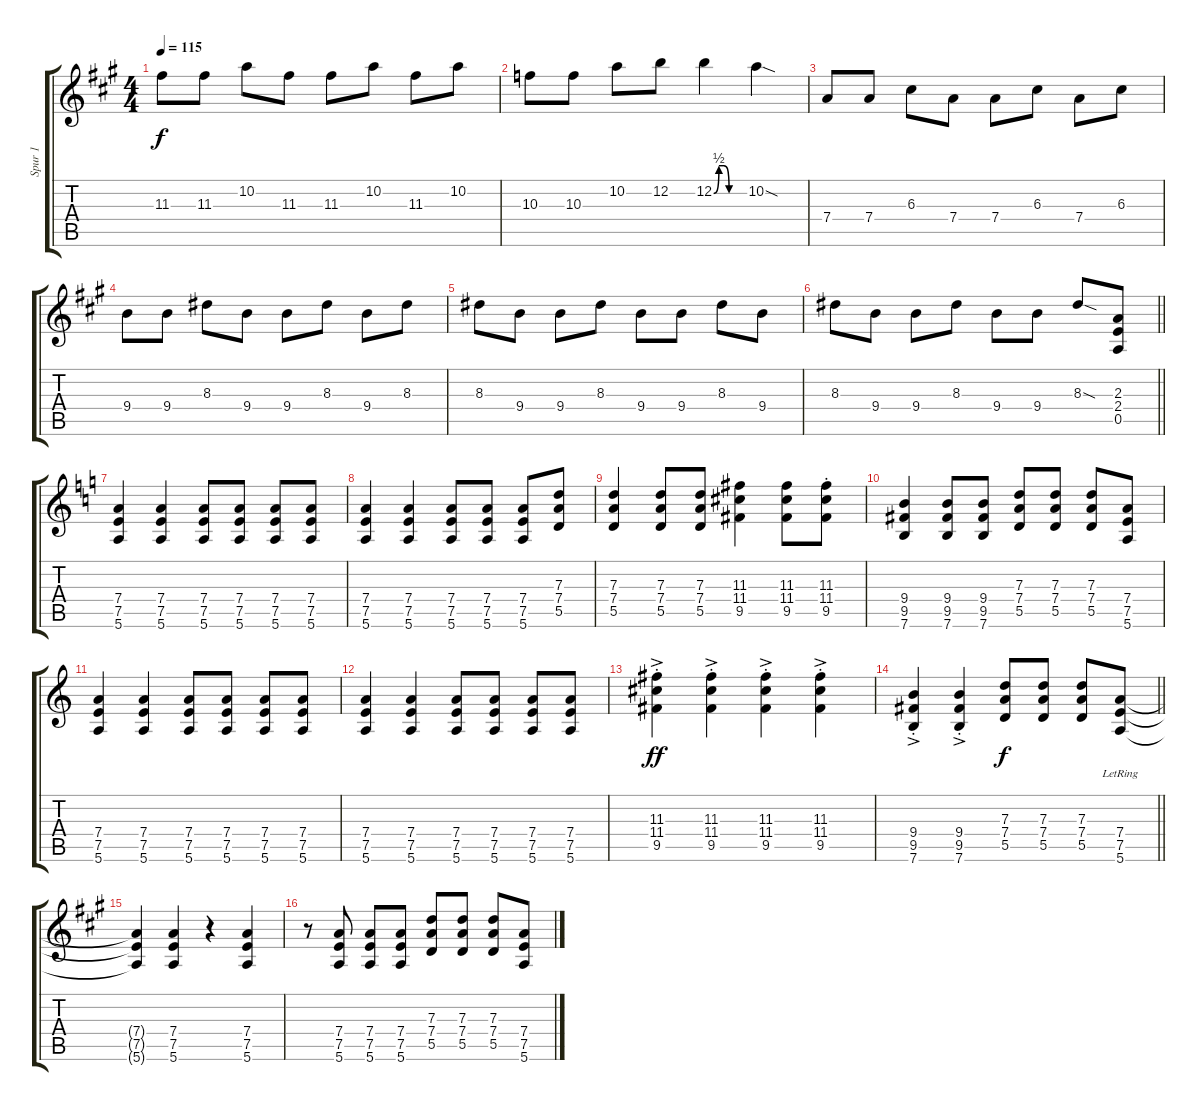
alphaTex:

\track ("Spur 1" "Spur 1") {instrument distortionguitar}
\staff {score tabs}
\tuning (E4 B3 G3 D3 A2 E2) {hide}
\ts (4 4)
\tempo 115
\clef g2
\ks a
11.3.8{dy f} 11.3.8 10.2.8 11.3.8 11.3.8 10.2.8 11.3.8 10.2.8 |
10.3.8 10.3.8 10.2.8 12.2.8 12.2{be (custom 0 0 10 2 20 2 30 0 60 0)}.4 10.2{sod}.4 |
7.4.8 7.4.8 6.3.8 7.4.8 7.4.8 6.3.8 7.4.8 6.3.8 |
9.4.8 9.4.8 8.3.8 9.4.8 9.4.8 8.3.8 9.4.8 8.3.8 |
8.3.8 9.4.8 9.4.8 8.3.8 9.4.8 9.4.8 8.3.8 9.4.8 |
\barLineRight lightlight
8.3.8 9.4.8 9.4.8 8.3.8 9.4.8 9.4.8 8.3{sod}.8 (2.3 2.4 0.5).8 |
\ks c
(7.4 7.5 5.6).4 (7.4 7.5 5.6).4 (7.4 7.5 5.6).8 (7.4 7.5 5.6).8 (7.4 7.5 5.6).8 (7.4 7.5 5.6).8 |
(7.4 7.5 5.6).4 (7.4 7.5 5.6).4 (7.4 7.5 5.6).8 (7.4 7.5 5.6).8 (7.4 7.5 5.6).8 (7.3 7.4 5.5).8 |
(7.3 7.4 5.5).4 (7.3 7.4 5.5).8 (7.3 7.4 5.5).8 (11.3 11.4 9.5).4 (11.3 11.4 9.5).8 (11.3 11.4 9.5{st}).8 |
(9.4 9.5 7.6).4 (9.4 9.5 7.6).8 (9.4 9.5 7.6).8 (7.3 7.4 5.5).8 (7.3 7.4 5.5).8 (7.3 7.4 5.5).8 (7.4 7.5 5.6).8 |
(7.4 7.5 5.6).4 (7.4 7.5 5.6).4 (7.4 7.5 5.6).8 (7.4 7.5 5.6).8 (7.4 7.5 5.6).8 (7.4 7.5 5.6).8 |
(7.4 7.5 5.6).4 (7.4 7.5 5.6).4 (7.4 7.5 5.6).8 (7.4 7.5 5.6).8 (7.4 7.5 5.6).8 (7.4 7.5 5.6).8 |
(11.3{ac st} 11.4{ac st} 9.5{ac st}).4{dy ff} (11.3{ac st} 11.4{ac st} 9.5{ac st}).4 (11.3{ac st} 11.4{ac st} 9.5{ac st}).4 (11.3{ac st} 11.4{ac st} 9.5{ac st}).4 |
\barLineRight lightlight
(9.4{ac st} 9.5{ac st} 7.6{ac st}).4 (9.4{ac st} 9.5{ac st} 7.6{ac st}).4 (7.3 7.4 5.5).8{dy f} (7.3 7.4 5.5).8 (7.3 7.4 5.5).8 (7.4 7.5{lr} 5.6).8 |
\ks a
(7.4{t} 7.5{t} 5.6{t}).4 (7.4 7.5 5.6).4 r.4 (7.4 7.5 5.6).4 |
r.8 (7.4 7.5 5.6).8 (7.4 7.5 5.6).8 (7.4 7.5 5.6).8 (7.3 7.4 5.5).8 (7.3 7.4 5.5).8 (7.3 7.4 5.5).8 (7.4 7.5 5.6).8
